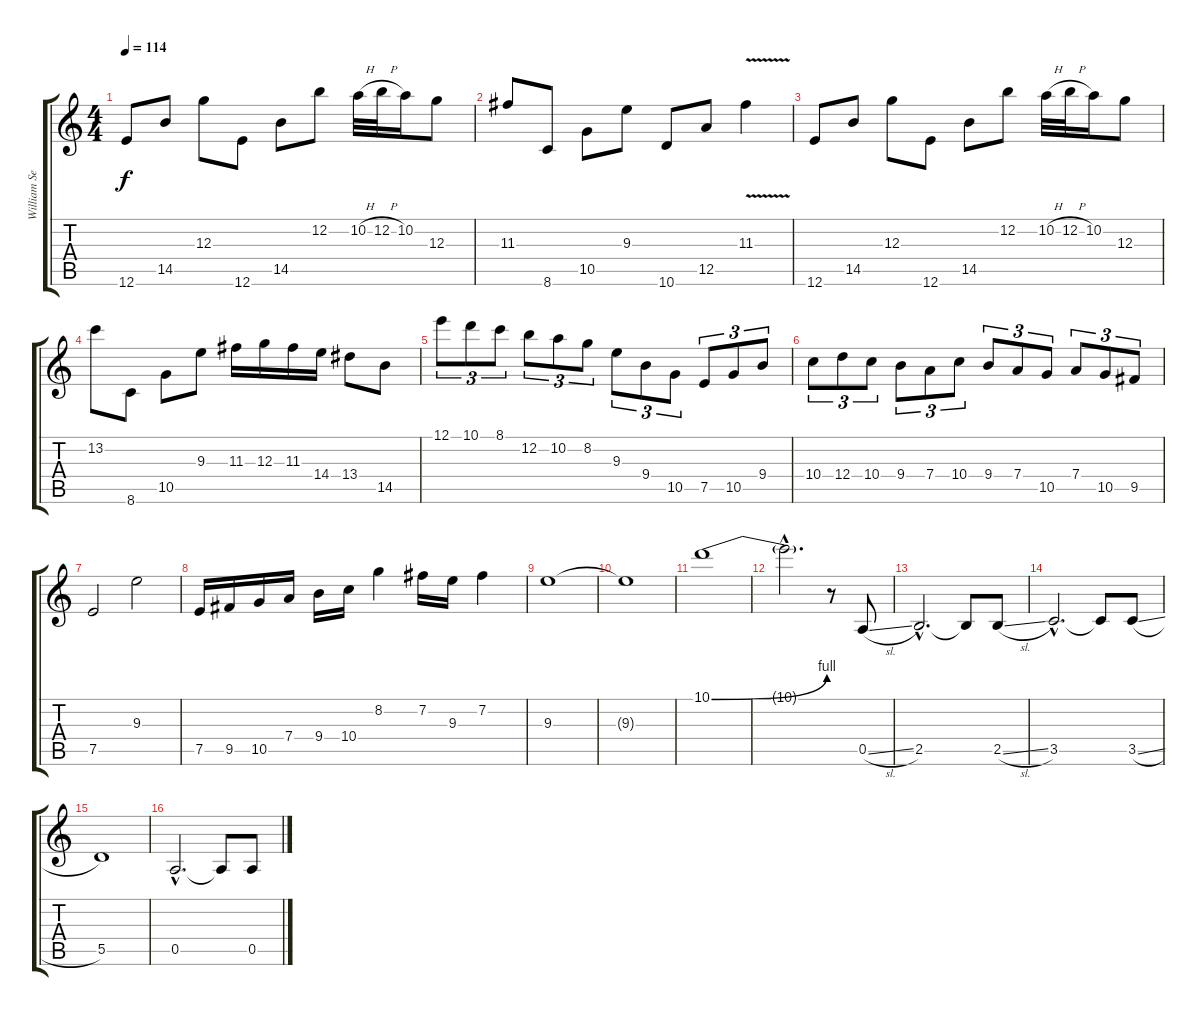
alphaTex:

\track ("William Seghers" "William Se") {instrument distortionguitar}
\staff {score tabs}
\tuning (E4 B3 G3 D3 A2 E2) {hide}
\ts (4 4)
\tempo 114
\clef g2
\ks c
12.6.8{dy f} 14.5.8 12.3.8 12.6.8 14.5.8 12.2.8 10.2{h}.32 12.2{h}.32 10.2.16 12.3.8 |
11.3.8 8.6.8 10.5.8 9.3.8 10.6.8 12.5.8 11.3{v}.4 |
12.6.8 14.5.8 12.3.8 12.6.8 14.5.8 12.2.8 10.2{h}.32 12.2{h}.32 10.2.16 12.3.8 |
13.2.8 8.6.8 10.5.8 9.3.8 11.3.16 12.3.16 11.3.16 14.4.16 13.4.8 14.5.8 |
12.1.8{tu (3 2) instrument distortionguitar} 10.1.8{tu (3 2)} 8.1.8{tu (3 2)} 12.2.8{tu (3 2)} 10.2.8{tu (3 2)} 8.2.8{tu (3 2)} 9.3.8{tu (3 2)} 9.4.8{tu (3 2)} 10.5.8{tu (3 2)} 7.5.8{tu (3 2)} 10.5.8{tu (3 2)} 9.4.8{tu (3 2)} |
10.4.8{tu (3 2)} 12.4.8{tu (3 2)} 10.4.8{tu (3 2)} 9.4.8{tu (3 2)} 7.4.8{tu (3 2)} 10.4.8{tu (3 2)} 9.4.8{tu (3 2)} 7.4.8{tu (3 2)} 10.5.8{tu (3 2)} 7.4.8{tu (3 2)} 10.5.8{tu (3 2)} 9.5.8{tu (3 2)} |
7.5.2 9.3.2 |
7.5.16 9.5.16 10.5.16 7.4.16 9.4.16 10.4.16 8.2.4 7.2.16 9.3.16 7.2.4 |
9.3.1 |
9.3{t}.1 |
10.1{be (bend 0 0 60 4)}.1 |
10.1{hac t}.2{d} r.8 0.5{sl}.8 |
2.5{hac}.2{d} 2.5{t}.8 2.5{sl}.8 |
3.5{hac}.2{d} 3.5{t}.8 3.5{sl}.8 |
5.5.1 |
0.5{hac}.2{d} 0.5{t}.8 0.5{sl}.8
